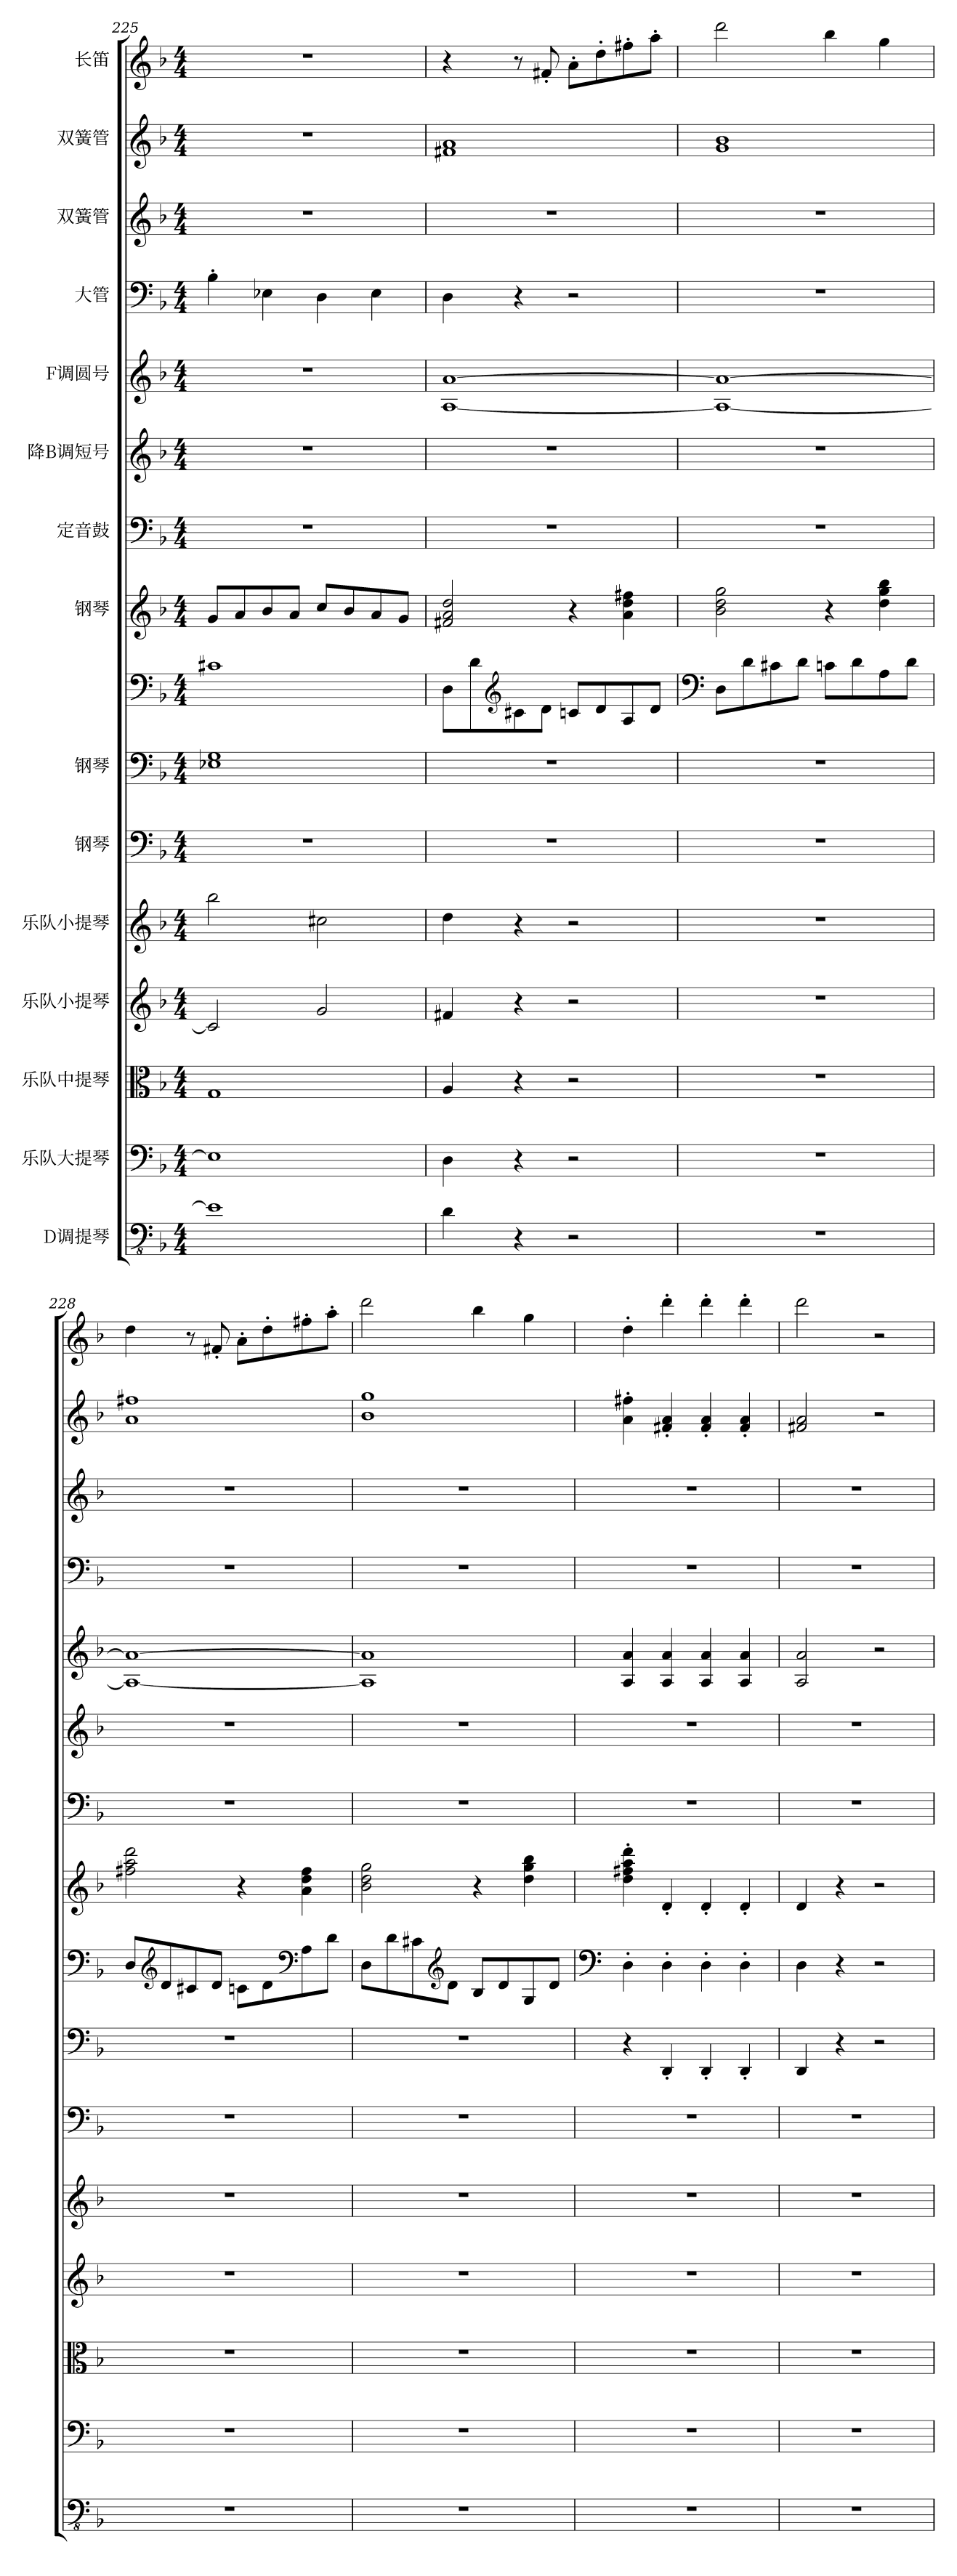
**kern	**kern	**kern	**kern	**kern	**kern	**kern	**kern	**kern	**kern	**kern	**kern	**kern	**kern	**kern	**kern
*part15	*part14	*part13	*part12	*part11	*part10	*part9	*part9	*part8	*part7	*part6	*part5	*part4	*part3	*part2	*part1
*staff16	*staff15	*staff14	*staff13	*staff12	*staff11	*staff10	*staff9	*staff8	*staff7	*staff6	*staff5	*staff4	*staff3	*staff2	*staff1
*I"D调提琴	*I"乐队大提琴	*I"乐队中提琴	*I"乐队小提琴	*I"乐队小提琴	*I"钢琴	*I"钢琴	*	*I"钢琴	*I"定音鼓	*I"降B调短号	*I"F调圆号	*I"大管	*I"双簧管	*I"双簧管	*I"长笛
*clefFv4	*clefF4	*clefC3	*clefG2	*clefG2	*clefF4	*clefF4	*clefF4	*clefG2	*clefF4	*clefG2	*clefG2	*clefF4	*clefG2	*clefG2	*clefG2
*ITrd7c12	*	*	*	*	*	*	*	*	*	*ITrd1c2	*ITrd4c7	*	*	*	*
*k[b-]	*k[b-]	*k[b-]	*k[b-]	*k[b-]	*k[b-]	*k[b-]	*k[b-]	*k[b-]	*k[b-]	*k[b-e-a-]	*k[b-e-]	*k[b-]	*k[b-]	*k[b-]	*k[b-]
*M4/4	*M4/4	*M4/4	*M4/4	*M4/4	*M4/4	*M4/4	*M4/4	*M4/4	*M4/4	*M4/4	*M4/4	*M4/4	*M4/4	*M4/4	*M4/4
=225	=225	=225	=225	=225	=225	=225	=225	=225	=225	=225	=225	=225	=225	=225	=225
1EE-]	1E-]	1G	2c#/]	2bb-\	1r	1E-X 1G	1c#X	8g/L	1r	1r	1r	4B-'\	1r	1r	1r
.	.	.	.	.	.	.	.	8a/	.	.	.	.	.	.	.
.	.	.	.	.	.	.	.	8b-/	.	.	.	4E-X\	.	.	.
.	.	.	.	.	.	.	.	8a/J	.	.	.	.	.	.	.
.	.	.	2g/	2cc#X\	.	.	.	8cc/L	.	.	.	4D\	.	.	.
.	.	.	.	.	.	.	.	8b-/	.	.	.	.	.	.	.
.	.	.	.	.	.	.	.	8a/	.	.	.	4E-\	.	.	.
.	.	.	.	.	.	.	.	8g/J	.	.	.	.	.	.	.
=226	=226	=226	=226	=226	=226	=226	=226	=226	=226	=226	=226	=226	=226	=226	=226
4DD\	4D\	4A/	4f#X/	4dd\	1r	1r	8D\L	2f#X/ 2a/ 2dd/	1r	1r	[1D [1d	4D\	1r	1f#X 1a	4r
.	.	.	.	.	.	.	8d\	.	.	.	.	.	.	.	.
*	*	*	*	*	*	*	*clefG2	*	*	*	*	*	*	*	*
4r	4r	4r	4r	4r	.	.	8c#X\	.	.	.	.	4r	.	.	8r
.	.	.	.	.	.	.	8d\J	.	.	.	.	.	.	.	8f#X'/
2r	2r	2r	2r	2r	.	.	8cn/L	4r	.	.	.	2r	.	.	8a'\L
.	.	.	.	.	.	.	8d/	.	.	.	.	.	.	.	8dd'\
.	.	.	.	.	.	.	8A/	4a\ 4dd\ 4ff#X\	.	.	.	.	.	.	8ff#X'\
.	.	.	.	.	.	.	8d/J	.	.	.	.	.	.	.	8aa'\J
!!LO:PB:g=z
=227	=227	=227	=227	=227	=227	=227	=227	=227	=227	=227	=227	=227	=227	=227	=227
*	*	*	*	*	*	*	*clefF4	*	*	*	*	*	*	*	*
1r	1r	1r	1r	1r	1r	1r	8D\L	2b-\ 2dd\ 2gg\	1r	1r	1D_ 1d_	1r	1r	1g 1b-	2ddd\
.	.	.	.	.	.	.	8d\	.	.	.	.	.	.	.	.
.	.	.	.	.	.	.	8c#X\	.	.	.	.	.	.	.	.
.	.	.	.	.	.	.	8d\J	.	.	.	.	.	.	.	.
.	.	.	.	.	.	.	8cn\L	4r	.	.	.	.	.	.	4bb-\
.	.	.	.	.	.	.	8d\	.	.	.	.	.	.	.	.
.	.	.	.	.	.	.	8A\	4dd\ 4gg\ 4bb-\	.	.	.	.	.	.	4gg\
.	.	.	.	.	.	.	8d\J	.	.	.	.	.	.	.	.
=228	=228	=228	=228	=228	=228	=228	=228	=228	=228	=228	=228	=228	=228	=228	=228
1r	1r	1r	1r	1r	1r	1r	8D/L	2ff#X\ 2aa\ 2ddd\	1r	1r	1D_ 1d_	1r	1r	1a 1ff#X	4dd\
*	*	*	*	*	*	*	*clefG2	*	*	*	*	*	*	*	*
.	.	.	.	.	.	.	8d/	.	.	.	.	.	.	.	.
.	.	.	.	.	.	.	8c#X/	.	.	.	.	.	.	.	8r
.	.	.	.	.	.	.	8d/J	.	.	.	.	.	.	.	8f#X'/
.	.	.	.	.	.	.	8cn\L	4r	.	.	.	.	.	.	8a'\L
.	.	.	.	.	.	.	8d\	.	.	.	.	.	.	.	8dd'\
*	*	*	*	*	*	*	*clefF4	*	*	*	*	*	*	*	*
.	.	.	.	.	.	.	8A\	4a\ 4dd\ 4ff#\	.	.	.	.	.	.	8ff#X'\
.	.	.	.	.	.	.	8d\J	.	.	.	.	.	.	.	8aa'\J
=229	=229	=229	=229	=229	=229	=229	=229	=229	=229	=229	=229	=229	=229	=229	=229
1r	1r	1r	1r	1r	1r	1r	8D\L	2b-\ 2dd\ 2gg\	1r	1r	1D] 1d]	1r	1r	1b- 1gg	2ddd\
.	.	.	.	.	.	.	8d\	.	.	.	.	.	.	.	.
.	.	.	.	.	.	.	8c#X\	.	.	.	.	.	.	.	.
*	*	*	*	*	*	*	*clefG2	*	*	*	*	*	*	*	*
.	.	.	.	.	.	.	8d\J	.	.	.	.	.	.	.	.
.	.	.	.	.	.	.	8B-/L	4r	.	.	.	.	.	.	4bb-\
.	.	.	.	.	.	.	8d/	.	.	.	.	.	.	.	.
.	.	.	.	.	.	.	8G/	4dd\ 4gg\ 4bb-\	.	.	.	.	.	.	4gg\
.	.	.	.	.	.	.	8d/J	.	.	.	.	.	.	.	.
!!LO:PB:g=z
=230	=230	=230	=230	=230	=230	=230	=230	=230	=230	=230	=230	=230	=230	=230	=230
*	*	*	*	*	*	*	*clefF4	*	*	*	*	*	*	*	*
*	*	*	*	*	*	*	*	*	*	*	*	*	*	*	*MM248
1r	1r	1r	1r	1r	1r	4r	4D'\	4dd\' 4ff#X\' 4aa\' 4ddd\'	1r	1r	4D/ 4d/	1r	1r	4a\' 4ff#X\'	4dd'\
.	.	.	.	.	.	4DD'/	4D'\	4d'/	.	.	4D/ 4d/	.	.	4f#X/' 4a/'	4ddd'\
.	.	.	.	.	.	4DD'/	4D'\	4d'/	.	.	4D/ 4d/	.	.	4f#/' 4a/'	4ddd'\
.	.	.	.	.	.	4DD'/	4D'\	4d'/	.	.	4D/ 4d/	.	.	4f#/' 4a/'	4ddd'\
=231	=231	=231	=231	=231	=231	=231	=231	=231	=231	=231	=231	=231	=231	=231	=231
*	*	*	*	*	*	*	*	*	*	*	*	*	*	*	*MM210
1r	1r	1r	1r	1r	1r	4DD/	4D\	4d/	1r	1r	2D/ 2d/	1r	1r	2f#X/ 2a/	2ddd\
.	.	.	.	.	.	4r	4r	4r	.	.	.	.	.	.	.
.	.	.	.	.	.	2r	2r	2r	.	.	2r	.	.	2r	2r
=	=	=	=	=	=	=	=	=	=	=	=	=	=	=	=
*-	*-	*-	*-	*-	*-	*-	*-	*-	*-	*-	*-	*-	*-	*-	*-
